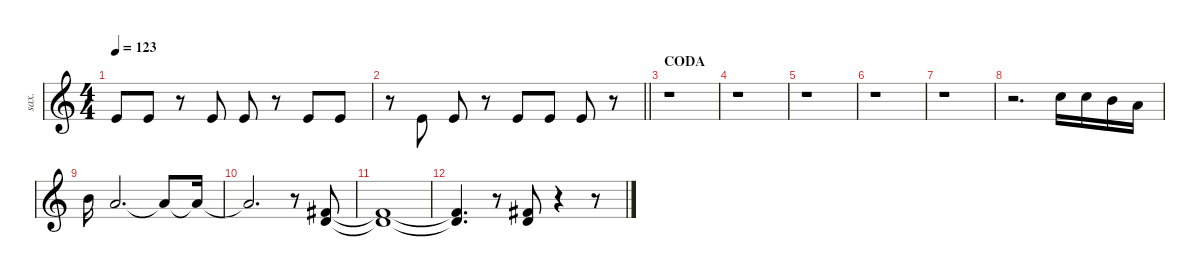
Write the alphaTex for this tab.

\defaultSystemsLayout 4
\hideDynamics
\bracketExtendMode nobrackets
\otherSystemsTrackNameOrientation horizontal
\track ("Sax" "sax.") {defaultSystemsLayout 8 instrument altosax}
\staff {score}
\tuning (E4 B3 G3 D3 A2 E2)
\ts (4 4)
\tempo 123
\clef g2
\ks c
0.1.8{dy f beam Up} 0.1.8{dy mf beam Up} r.8{beam Up} 0.1.8{beam Up} 0.1.8{beam Up} r.8{beam Up} 0.1.8{beam Up} 0.1.8{beam Up} |
\barLineRight lightlight
r.8{beam Down} 0.1.8{beam Up} 0.1.8{beam Up} r.8{beam Up} 0.1.8{beam Up} 0.1.8{beam Up} 0.1.8{dy f beam Up} r.8{beam Up} |
\section ("" "CODA")
r.1{beam Down} |
r.1{beam Down} |
r.1{beam Down} |
r.1{beam Down} |
r.1{beam Down} |
r.2{d beam Down} 8.1.16{beam Down} 8.1.16{dy mf beam Down} 7.1.16{dy mp beam Down} 5.1.16{dy mf beam Down} |
7.1.16{beam Down} 5.1.2{d beam Up} 5.1{t}.8{dy f beam Up} 5.1{t}.16{beam Up} |
5.1{t}.2{d beam Up} r.8{beam Up} (7.2{acc #} 7.3).8{dy mp beam Up} |
(7.2{t acc #} 7.3{t}).1{dy f beam Up} |
(7.2{t acc #} 7.3{t}).4{d beam Up} r.8{beam Up} (2.1{acc #} 3.2).8{dy mf beam Up} r.4{beam Up} r.8{beam Up}
